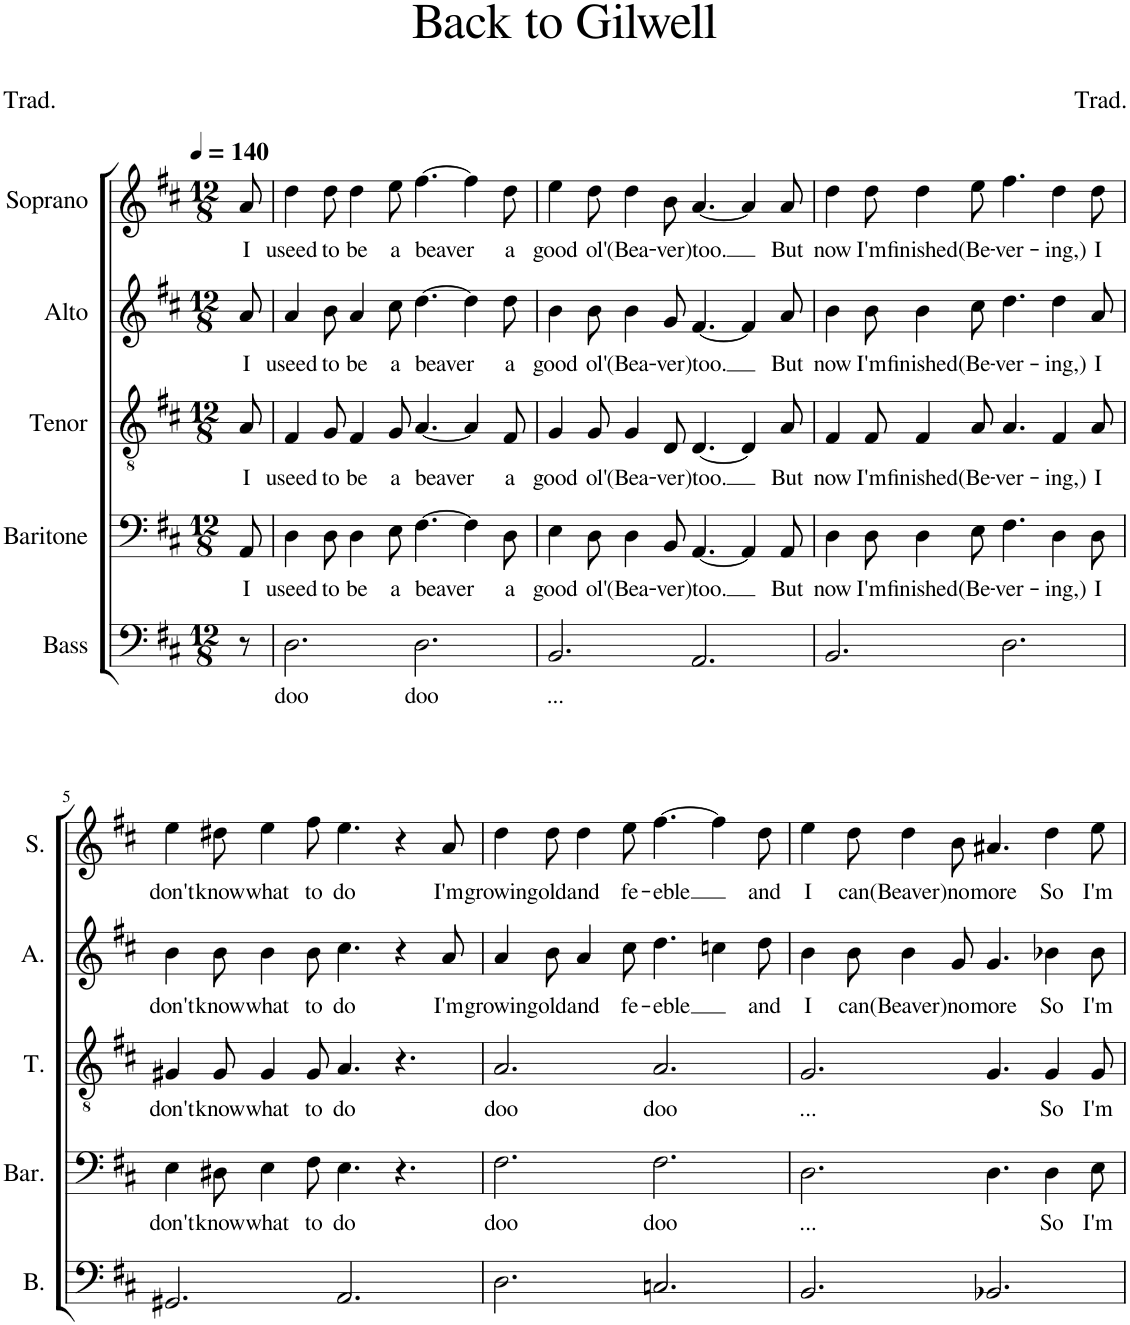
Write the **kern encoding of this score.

**kern	**text	**kern	**text	**kern	**text	**kern	**text	**kern	**text
*part5	*part5	*part4	*part4	*part3	*part3	*part2	*part2	*part1	*part1
*staff5	*staff5	*staff4	*staff4	*staff3	*staff3	*staff2	*staff2	*staff1	*staff1
*I"Bass	*	*I"Baritone	*	*I"Tenor	*	*I"Alto	*	*I"Soprano	*
*I'B.	*	*I'Bar.	*	*I'T.	*	*I'A.	*	*I'S.	*
*clefF4	*	*clefF4	*	*clefGv2	*	*clefG2	*	*clefG2	*
*k[f#c#]	*	*k[f#c#]	*	*k[f#c#]	*	*k[f#c#]	*	*k[f#c#]	*
*M12/8	*	*M12/8	*	*M12/8	*	*M12/8	*	*M12/8	*
*MM140	*	*MM140	*	*MM140	*	*MM140	*	*MM140	*
=1	=1	=1	=1	=1	=1	=1	=1	=1	=1
!	!	!	!LO:LY:b	!	!LO:LY:b	!	!LO:LY:b	!	!LO:LY:b
8r	.	8AA/	I	8A/	I	8a/	I	8a/	I
=2	=2	=2	=2	=2	=2	=2	=2	=2	=2
!	!LO:LY:b	!	!LO:LY:b	!	!LO:LY:b	!	!LO:LY:b	!	!LO:LY:b
2.D\	doo	4D\	useed	4F#/	useed	4a/	useed	4dd\	useed
!	!	!	!LO:LY:b	!	!LO:LY:b	!	!LO:LY:b	!	!LO:LY:b
.	.	8D\	to	8G/	to	8b\	to	8dd\	to
!	!	!	!LO:LY:b	!	!LO:LY:b	!	!LO:LY:b	!	!LO:LY:b
.	.	4D\	be	4F#/	be	4a/	be	4dd\	be
!	!	!	!LO:LY:b	!	!LO:LY:b	!	!LO:LY:b	!	!LO:LY:b
.	.	8E\	a	8G/	a	8cc#\	a	8ee\	a
!	!LO:LY:b	!	!LO:LY:b	!	!LO:LY:b	!	!LO:LY:b	!	!LO:LY:b
2.D\	doo	[4.F#\	beaver	[4.A/	beaver	[4.dd\	beaver	[4.ff#\	beaver
.	.	4F#\]	.	4A/]	.	4dd\]	.	4ff#\]	.
!	!	!	!LO:LY:b	!	!LO:LY:b	!	!LO:LY:b	!	!LO:LY:b
.	.	8D\	a	8F#/	a	8dd\	a	8dd\	a
=3	=3	=3	=3	=3	=3	=3	=3	=3	=3
!	!LO:LY:b	!	!LO:LY:b	!	!LO:LY:b	!	!LO:LY:b	!	!LO:LY:b
2.BB/	...	4E\	good	4G/	good	4b\	good	4ee\	good
!	!	!	!LO:LY:b	!	!LO:LY:b	!	!LO:LY:b	!	!LO:LY:b
.	.	8D\	ol'	8G/	ol'	8b\	ol'	8dd\	ol'
!	!	!	!LO:LY:b	!	!LO:LY:b	!	!LO:LY:b	!	!LO:LY:b
.	.	4D\	(Bea-	4G/	(Bea-	4b\	(Bea-	4dd\	(Bea-
!	!	!	!LO:LY:b	!	!LO:LY:b	!	!LO:LY:b	!	!LO:LY:b
.	.	8BB/	-ver)	8D/	-ver)	8g/	-ver)	8b\	-ver)
!	!	!	!LO:LY:b	!	!LO:LY:b	!	!LO:LY:b	!	!LO:LY:b
2.AA/	.	[4.AA/	too.	[4.D/	too.	[4.f#/	too.	[4.a/	too.
.	.	4AA/]	.	4D/]	.	4f#/]	.	4a/]	.
!	!	!	!LO:LY:b	!	!LO:LY:b	!	!LO:LY:b	!	!LO:LY:b
.	.	8AA/	But	8A/	But	8a/	But	8a/	But
=4	=4	=4	=4	=4	=4	=4	=4	=4	=4
!	!	!	!LO:LY:b	!	!LO:LY:b	!	!LO:LY:b	!	!LO:LY:b
2.BB/	.	4D\	now	4F#/	now	4b\	now	4dd\	now
!	!	!	!LO:LY:b	!	!LO:LY:b	!	!LO:LY:b	!	!LO:LY:b
.	.	8D\	I'm	8F#/	I'm	8b\	I'm	8dd\	I'm
!	!	!	!LO:LY:b	!	!LO:LY:b	!	!LO:LY:b	!	!LO:LY:b
.	.	4D\	finished	4F#/	finished	4b\	finished	4dd\	finished
!	!	!	!LO:LY:b	!	!LO:LY:b	!	!LO:LY:b	!	!LO:LY:b
.	.	8E\	(Be-	8A/	(Be-	8cc#\	(Be-	8ee\	(Be-
!	!	!	!LO:LY:b	!	!LO:LY:b	!	!LO:LY:b	!	!LO:LY:b
2.D\	.	4.F#\	-ver-	4.A/	-ver-	4.dd\	-ver-	4.ff#\	-ver-
!	!	!	!LO:LY:b	!	!LO:LY:b	!	!LO:LY:b	!	!LO:LY:b
.	.	4D\	-ing,)	4F#/	-ing,)	4dd\	-ing,)	4dd\	-ing,)
!	!	!	!LO:LY:b	!	!LO:LY:b	!	!LO:LY:b	!	!LO:LY:b
.	.	8D\	I	8A/	I	8a/	I	8dd\	I
!!LO:LB:g=z
=5	=5	=5	=5	=5	=5	=5	=5	=5	=5
!	!	!	!LO:LY:b	!	!LO:LY:b	!	!LO:LY:b	!	!LO:LY:b
2.GG#X/	.	4E\	don't	4G#X/	don't	4b\	don't	4ee\	don't
!	!	!	!LO:LY:b	!	!LO:LY:b	!	!LO:LY:b	!	!LO:LY:b
.	.	8D#X\	know	8G#/	know	8b\	know	8dd#X\	know
!	!	!	!LO:LY:b	!	!LO:LY:b	!	!LO:LY:b	!	!LO:LY:b
.	.	4E\	what	4G#/	what	4b\	what	4ee\	what
!	!	!	!LO:LY:b	!	!LO:LY:b	!	!LO:LY:b	!	!LO:LY:b
.	.	8F#\	to	8G#/	to	8b\	to	8ff#\	to
!	!	!	!LO:LY:b	!	!LO:LY:b	!	!LO:LY:b	!	!LO:LY:b
2.AA/	.	4.E\	do	4.A/	do	4.cc#\	do	4.ee\	do
.	.	4.r	.	4.r	.	4r	.	4r	.
!	!	!	!	!	!	!	!LO:LY:b	!	!LO:LY:b
.	.	.	.	.	.	8a/	I'm	8a/	I'm
=6	=6	=6	=6	=6	=6	=6	=6	=6	=6
!	!	!	!LO:LY:b	!	!LO:LY:b	!	!LO:LY:b	!	!LO:LY:b
2.D\	.	2.F#\	doo	2.A/	doo	4a/	growing	4dd\	growing
!	!	!	!	!	!	!	!LO:LY:b	!	!LO:LY:b
.	.	.	.	.	.	8b\	old	8dd\	old
!	!	!	!	!	!	!	!LO:LY:b	!	!LO:LY:b
.	.	.	.	.	.	4a/	and	4dd\	and
!	!	!	!	!	!	!	!LO:LY:b	!	!LO:LY:b
.	.	.	.	.	.	8cc#\	fe-	8ee\	fe-
!	!	!	!LO:LY:b	!	!LO:LY:b	!	!LO:LY:b	!	!LO:LY:b
2.Cn/	.	2.F#\	doo	2.A/	doo	4.dd\	-eble	[4.ff#\	-eble
.	.	.	.	.	.	4ccn\	.	4ff#\]	.
!	!	!	!	!	!	!	!LO:LY:b	!	!LO:LY:b
.	.	.	.	.	.	8dd\	and	8dd\	and
=7	=7	=7	=7	=7	=7	=7	=7	=7	=7
!	!	!	!LO:LY:b	!	!LO:LY:b	!	!LO:LY:b	!	!LO:LY:b
2.BB/	.	2.D\	...	2.G/	...	4b\	I	4ee\	I
!	!	!	!	!	!	!	!LO:LY:b	!	!LO:LY:b
.	.	.	.	.	.	8b\	can	8dd\	can
!	!	!	!	!	!	!	!LO:LY:b	!	!LO:LY:b
.	.	.	.	.	.	4b\	(Beaver)	4dd\	(Beaver)
!	!	!	!	!	!	!	!LO:LY:b	!	!LO:LY:b
.	.	.	.	.	.	8g/	no	8b\	no
!	!	!	!	!	!	!	!LO:LY:b	!	!LO:LY:b
2.BB-X/	.	4.D\	.	4.G/	.	4.g/	more	4.a#X/	more
!	!	!	!LO:LY:b	!	!LO:LY:b	!	!LO:LY:b	!	!LO:LY:b
.	.	4D\	So	4G/	So	4b-X\	So	4dd\	So
!	!	!	!LO:LY:b	!	!LO:LY:b	!	!LO:LY:b	!	!LO:LY:b
.	.	8E\	I'm	8G/	I'm	8b-\	I'm	8ee\	I'm
=	=	=	=	=	=	=	=	=	=
*-	*-	*-	*-	*-	*-	*-	*-	*-	*-
